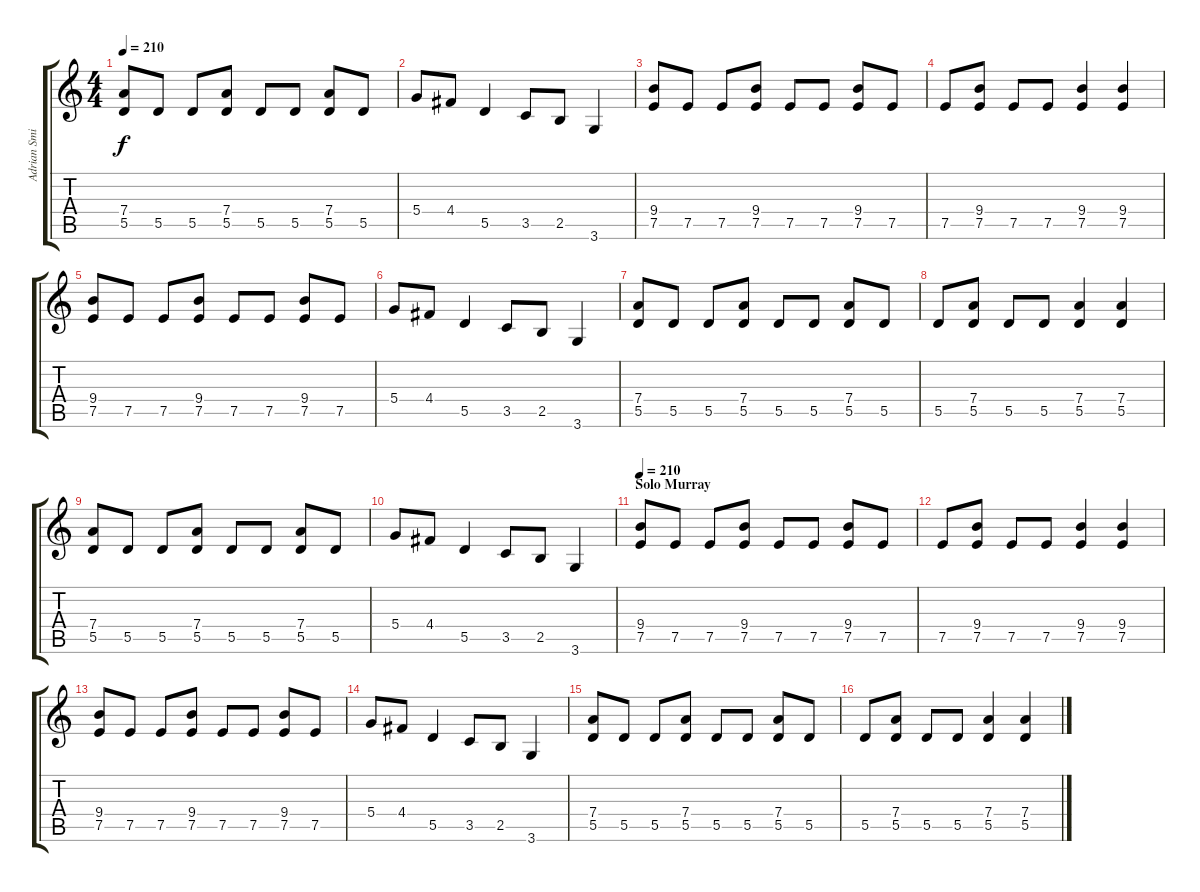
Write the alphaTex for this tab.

\track ("Adrian Smith" "Adrian Smi") {instrument distortionguitar}
\staff {score tabs}
\tuning (E4 B3 G3 D3 A2 E2) {hide}
\ts (4 4)
\tempo 210
\clef g2
\ks c
(7.4 5.5).8{dy f} 5.5.8 5.5.8 (7.4 5.5).8 5.5.8 5.5.8 (7.4 5.5).8 5.5.8 |
5.4.8 4.4.8 5.5.4 3.5.8 2.5.8 3.6.4 |
(9.4 7.5).8 7.5.8 7.5.8 (9.4 7.5).8 7.5.8 7.5.8 (9.4 7.5).8 7.5.8 |
7.5.8 (9.4 7.5).8 7.5.8 7.5.8 (9.4 7.5).4 (9.4 7.5).4 |
(9.4 7.5).8 7.5.8 7.5.8 (9.4 7.5).8 7.5.8 7.5.8 (9.4 7.5).8 7.5.8 |
5.4.8 4.4.8 5.5.4 3.5.8 2.5.8 3.6.4 |
(7.4 5.5).8 5.5.8 5.5.8 (7.4 5.5).8 5.5.8 5.5.8 (7.4 5.5).8 5.5.8 |
5.5.8 (7.4 5.5).8 5.5.8 5.5.8 (7.4 5.5).4 (7.4 5.5).4 |
(7.4 5.5).8 5.5.8 5.5.8 (7.4 5.5).8 5.5.8 5.5.8 (7.4 5.5).8 5.5.8 |
5.4.8 4.4.8 5.5.4 3.5.8 2.5.8 3.6.4 |
\section ("" "Solo Murray")
\tempo 210
(9.4 7.5).8 7.5.8 7.5.8 (9.4 7.5).8 7.5.8 7.5.8 (9.4 7.5).8 7.5.8 |
7.5.8 (9.4 7.5).8 7.5.8 7.5.8 (9.4 7.5).4 (9.4 7.5).4 |
(9.4 7.5).8 7.5.8 7.5.8 (9.4 7.5).8 7.5.8 7.5.8 (9.4 7.5).8 7.5.8 |
5.4.8 4.4.8 5.5.4 3.5.8 2.5.8 3.6.4 |
(7.4 5.5).8 5.5.8 5.5.8 (7.4 5.5).8 5.5.8 5.5.8 (7.4 5.5).8 5.5.8 |
5.5.8 (7.4 5.5).8 5.5.8 5.5.8 (7.4 5.5).4 (7.4 5.5).4
